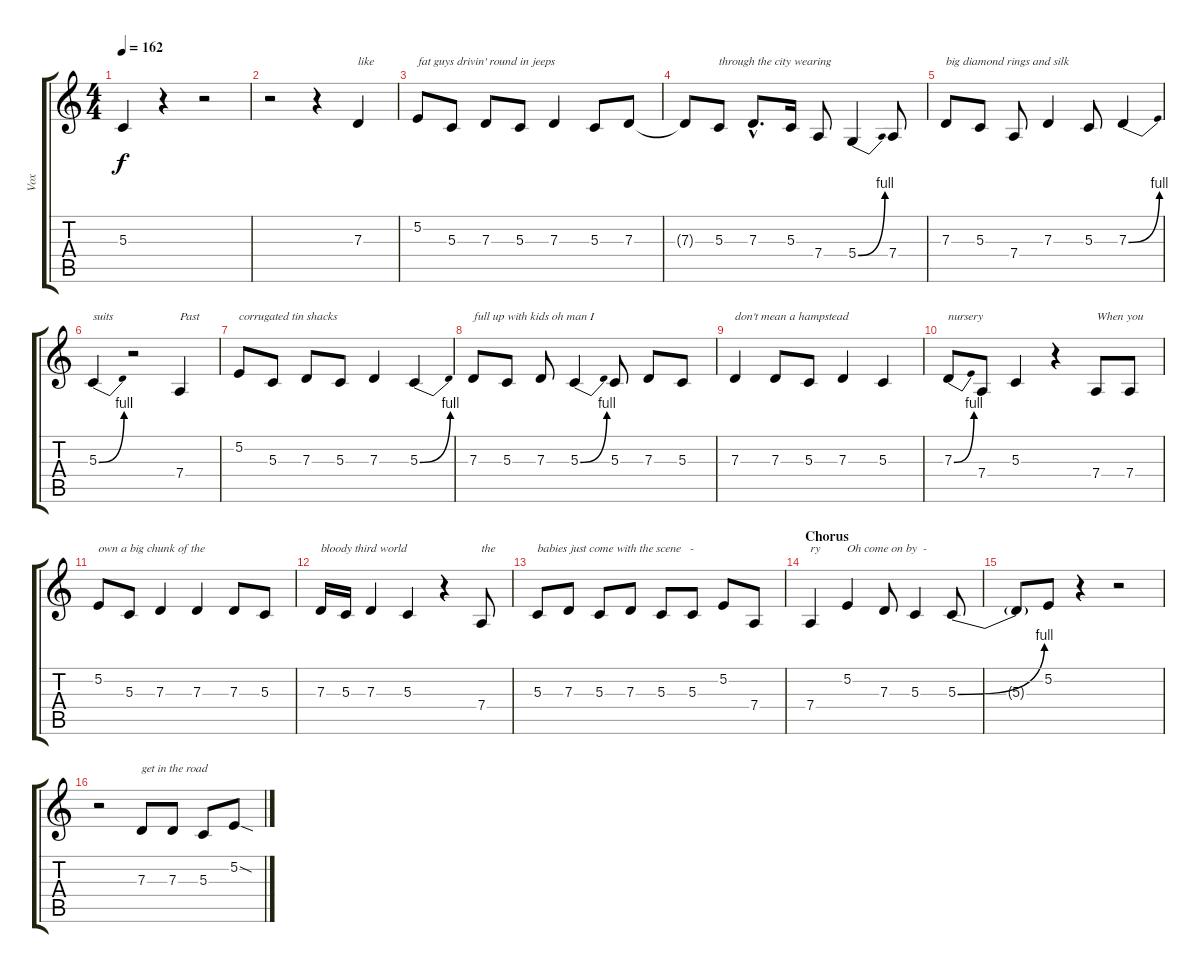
\track ("Vox" "Vox") {instrument violin}
\staff {score tabs}
\tuning (E4 B3 G3 D3 A2 E2) {hide}
\ts (4 4)
\tempo 162
\clef g2
\ks c
5.3{t}.4{dy f} r.4 r.2 |
r.2 r.4 7.3.4{txt "like"} |
5.2.8{txt "fat guys drivin' round in jeeps"} 5.3.8 7.3.8 5.3.8 7.3.4 5.3.8 7.3.8 |
7.3{t}.8 5.3.8{txt "through the city wearing"} 7.3{hac}.8{d} 5.3.16 7.4.8 5.4{be (bend 0 0 60 4)}.4 7.4.8 |
7.3.8{txt "big diamond rings and silk"} 5.3.8 7.4.8 7.3.4 5.3.8 7.3{be (bend 0 0 60 4)}.4 |
5.3{be (bend 0 0 60 4)}.4{txt "suits"} r.2 7.4.4{txt "Past"} |
5.2.8{txt "corrugated tin shacks"} 5.3.8 7.3.8 5.3.8 7.3.4 5.3{be (bend 0 0 60 4)}.4 |
7.3.8{txt "full up with kids oh man I"} 5.3.8 7.3.8 5.3{be (bend 0 0 60 4)}.4 5.3.8 7.3.8 5.3.8 |
7.3.4{txt "don't mean a hampstead"} 7.3.8 5.3.8 7.3.4 5.3.4 |
7.3{be (bend 0 0 60 4)}.8{txt "nursery"} 7.4.8 5.3.4 r.4 7.4.8{txt "When you"} 7.4.8 |
5.2.8{txt "own a big chunk of the"} 5.3.8 7.3.4 7.3.4 7.3.8 5.3.8 |
7.3.16{txt "bloody third world"} 5.3.16 7.3.4 5.3.4 r.4 7.4.8{txt "the"} |
5.3.8{txt "babies just come with the scene   -"} 7.3.8 5.3.8 7.3.8 5.3.8 5.3.8 5.2.8 7.4.8 |
\section ("" "Chorus")
7.4.4{txt "ry"} 5.2.4{txt "Oh come on by  -"} 7.3.8 5.3.4 5.3{be (bend 0 0 60 4)}.8 |
5.3{t}.8 5.2.8 r.4 r.2 |
r.2 7.3.8{txt "get in the road"} 7.3.8 5.3.8 5.2{sod}.8
